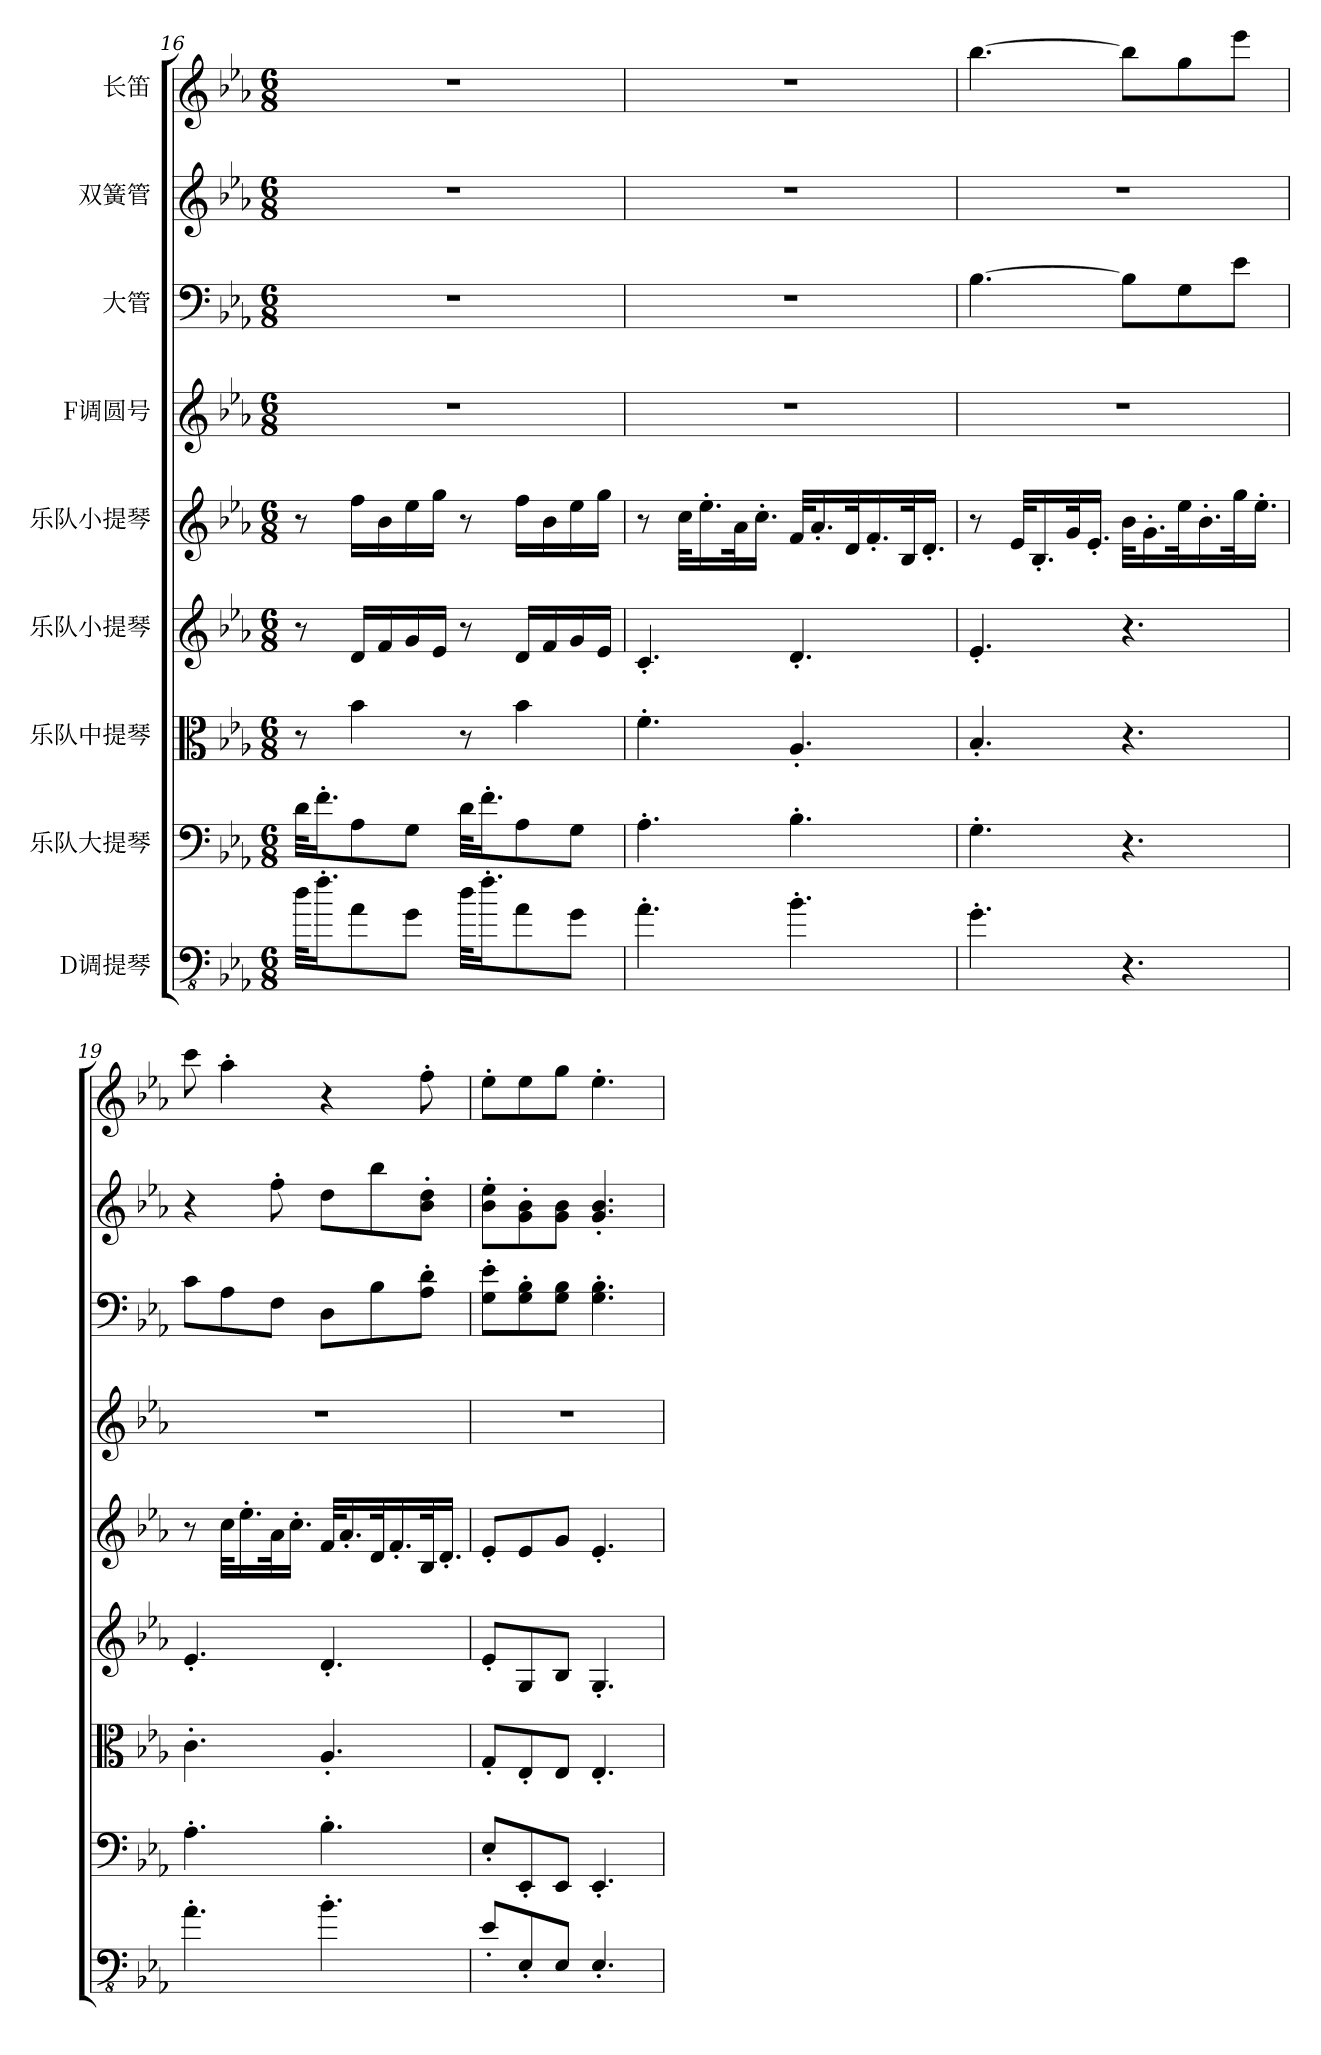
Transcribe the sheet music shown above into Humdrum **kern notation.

**kern	**kern	**kern	**kern	**kern	**kern	**kern	**kern	**kern
*part9	*part8	*part7	*part6	*part5	*part4	*part3	*part2	*part1
*staff9	*staff8	*staff7	*staff6	*staff5	*staff4	*staff3	*staff2	*staff1
*I"D调提琴	*I"乐队大提琴	*I"乐队中提琴	*I"乐队小提琴	*I"乐队小提琴	*I"F调圆号	*I"大管	*I"双簧管	*I"长笛
!!LO:PB:g=z
*clefFv4	*clefF4	*clefC3	*clefG2	*clefG2	*clefG2	*clefF4	*clefG2	*clefG2
*ITrd7c12	*	*	*	*	*ITrd4c7	*	*	*
*k[b-e-a-]	*k[b-e-a-]	*k[b-e-a-]	*k[b-e-a-]	*k[b-e-a-]	*k[b-e-a-d-]	*k[b-e-a-]	*k[b-e-a-]	*k[b-e-a-]
*M6/8	*M6/8	*M6/8	*M6/8	*M6/8	*M6/8	*M6/8	*M6/8	*M6/8
=16	=16	=16	=16	=16	=16	=16	=16	=16
32D\KLL	32d\KLL	8r	8r	8r	2.r	2.r	2.r	2.r
16.F'\J	16.f'\J	.	.	.	.	.	.	.
8AA-\	8A-\	4b-\	16d/LL	16ff\LL	.	.	.	.
.	.	.	16f/	16b-\	.	.	.	.
8GG\J	8G\J	.	16g/	16ee-\	.	.	.	.
.	.	.	16e-/JJ	16gg\JJ	.	.	.	.
32D\KLL	32d\KLL	8r	8r	8r	.	.	.	.
16.F'\J	16.f'\J	.	.	.	.	.	.	.
8AA-\	8A-\	4b-\	16d/LL	16ff\LL	.	.	.	.
.	.	.	16f/	16b-\	.	.	.	.
8GG\J	8G\J	.	16g/	16ee-\	.	.	.	.
.	.	.	16e-/JJ	16gg\JJ	.	.	.	.
=17	=17	=17	=17	=17	=17	=17	=17	=17
4.AA-'\	4.A-'\	4.f'\	4.c'/	8r	2.r	2.r	2.r	2.r
.	.	.	.	32cc\KLL	.	.	.	.
.	.	.	.	16.ee-'\	.	.	.	.
.	.	.	.	32a-\K	.	.	.	.
.	.	.	.	16.cc'\JJ	.	.	.	.
4.BB-'\	4.B-'\	4.A-'/	4.d'/	32f/KLL	.	.	.	.
.	.	.	.	16.a-'/	.	.	.	.
.	.	.	.	32d/K	.	.	.	.
.	.	.	.	16.f'/	.	.	.	.
.	.	.	.	32B-/K	.	.	.	.
.	.	.	.	16.d'/JJ	.	.	.	.
=18	=18	=18	=18	=18	=18	=18	=18	=18
4.GG'\	4.G'\	4.B-'/	4.e-'/	8r	2.r	[4.B-\	2.r	[4.bb-\
.	.	.	.	32e-/KLL	.	.	.	.
.	.	.	.	16.B-'/	.	.	.	.
.	.	.	.	32g/K	.	.	.	.
.	.	.	.	16.e-'/JJ	.	.	.	.
4.r	4.r	4.r	4.r	32b-\KLL	.	8B-\L]	.	8bb-\L]
.	.	.	.	16.g'\	.	.	.	.
.	.	.	.	32ee-\K	.	8G\	.	8gg\
.	.	.	.	16.b-'\	.	.	.	.
.	.	.	.	32gg\K	.	8e-\J	.	8eee-\J
.	.	.	.	16.ee-'\JJ	.	.	.	.
!!LO:PB:g=z
=19	=19	=19	=19	=19	=19	=19	=19	=19
4.AA-'\	4.A-'\	4.c'\	4.e-'/	8r	2.r	8c\L	4r	8ccc\
.	.	.	.	32cc\KLL	.	8A-\	.	4aa-'\
.	.	.	.	16.ee-'\	.	.	.	.
.	.	.	.	32a-\K	.	8F\J	8ff'\	.
.	.	.	.	16.cc'\JJ	.	.	.	.
4.BB-'\	4.B-'\	4.A-'/	4.d'/	32f/KLL	.	8D\L	8dd\L	4r
.	.	.	.	16.a-'/	.	.	.	.
.	.	.	.	32d/K	.	8B-\	8bb-\	.
.	.	.	.	16.f'/	.	.	.	.
.	.	.	.	32B-/K	.	8A-\' 8d\'J	8b-\' 8dd\'J	8ff'\
.	.	.	.	16.d'/JJ	.	.	.	.
=20	=20	=20	=20	=20	=20	=20	=20	=20
8EE-'/L	8E-'/L	8G'/L	8e-'/L	8e-'/L	2.r	8G\' 8e-\'L	8b-\' 8ee-\'L	8ee-'\L
8EEE-'/	8EE-'/	8E-'/	8G/	8e-/	.	8G\' 8B-\'	8g\' 8b-\'	8ee-\
8EEE-/J	8EE-/J	8E-/J	8B-/J	8g/J	.	8G\ 8B-\J	8g\ 8b-\J	8gg\J
4.EEE-'/	4.EE-'/	4.E-'/	4.G'/	4.e-'/	.	4.G\' 4.B-\'	4.g/' 4.b-/'	4.ee-'\
=	=	=	=	=	=	=	=	=
*-	*-	*-	*-	*-	*-	*-	*-	*-
